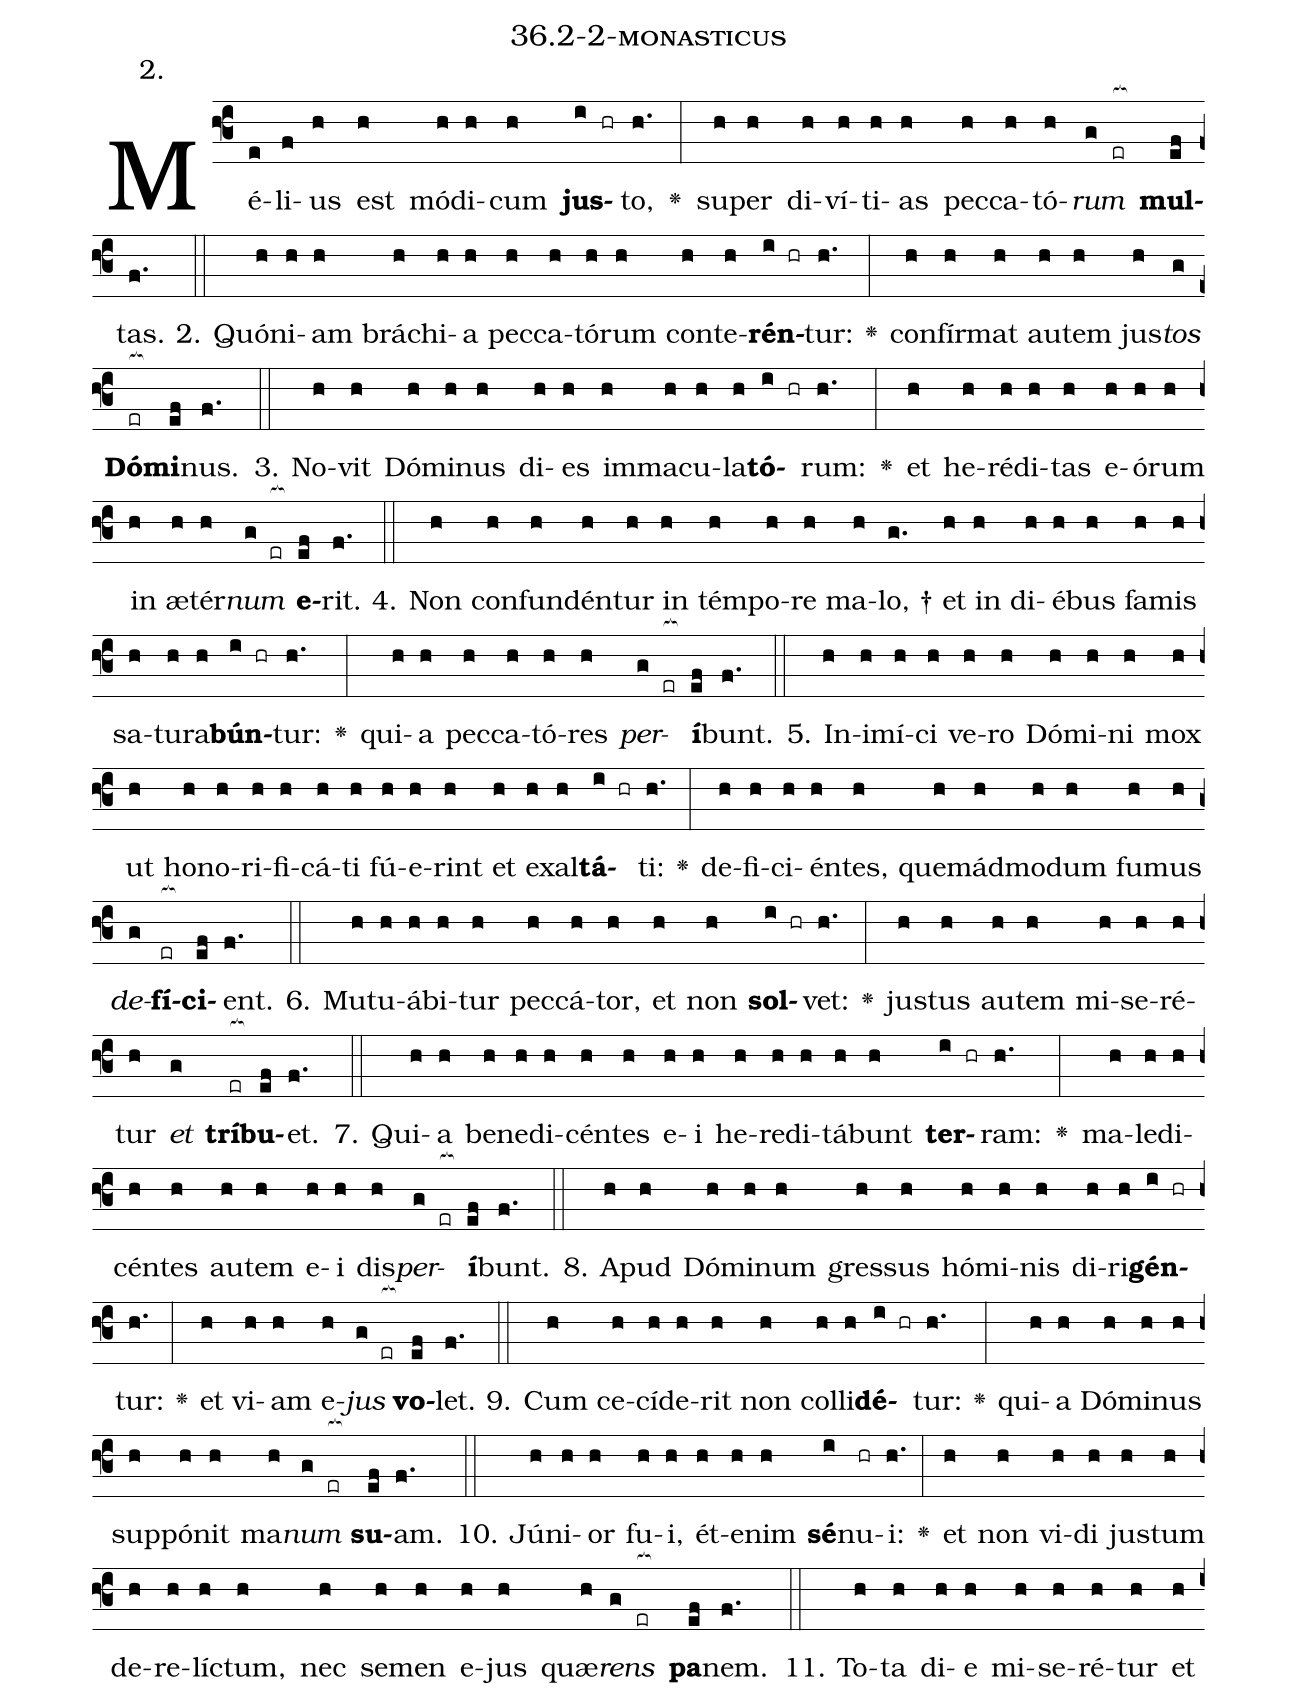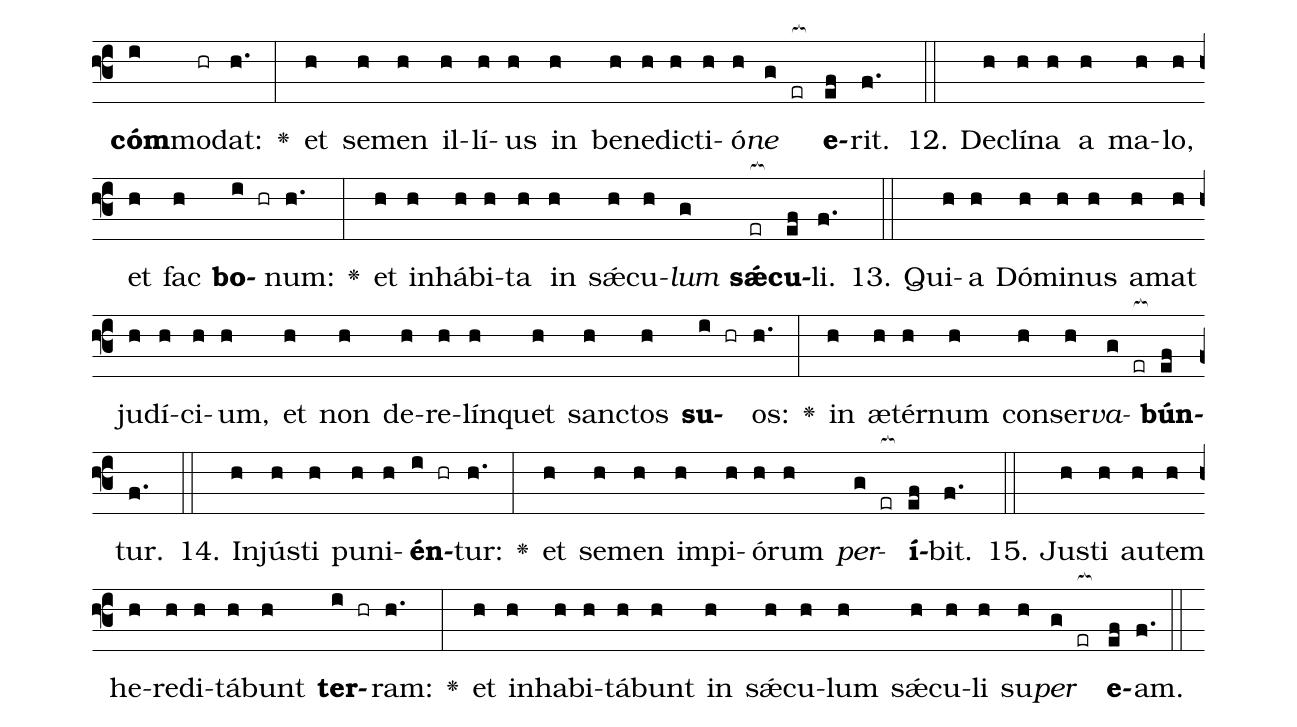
name: 36.2-2-monasticus;
annotation: 2.;
%%
(f3)Mé(e)li(f)us(h) est(h) mó(h)di(h)cum(h) <b>jus</b>(i hr)to,(h.) <v>\greheightstar</v>(:) su(h)per(h) di(h)ví(h)ti(h)as(h) pec(h)ca(h)tó(h)<i>rum</i>(g er[ocb:1{]) <b>mul</b>(ef[ocb:0}])tas.(f.) (::)
2. Quón(h)i(h)am(h) brá(h)chi(h)a(h) pec(h)ca(h)tó(h)rum(h) con(h)te(h)<b>rén</b>(i hr)tur:(h.) <v>\greheightstar</v>(:) con(h)fír(h)mat(h) au(h)tem(h) jus(h)<i>tos</i>(g) <b>Dó</b>(er[ocb:1{])<b>mi</b>(ef[ocb:0}])nus.(f.) (::)
3. No(h)vit(h) Dó(h)mi(h)nus(h) di(h)es(h) im(h)ma(h)cu(h)la(h)<b>tó</b>(i hr)rum:(h.) <v>\greheightstar</v>(:) et(h) he(h)ré(h)di(h)tas(h) e(h)ó(h)rum(h) in(h) æ(h)tér(h)<i>num</i>(g er[ocb:1{]) <b>e</b>(ef[ocb:0}])rit.(f.) (::)
4. Non(h) con(h)fun(h)dén(h)tur(h) in(h) tém(h)po(h)re(h) ma(h)lo, †(g.) et(h) in(h) di(h)é(h)bus(h) fa(h)mis(h) sa(h)tu(h)ra(h)<b>bún</b>(i hr)tur:(h.) <v>\greheightstar</v>(:) qui(h)a(h) pec(h)ca(h)tó(h)res(h) <i>per</i>(g er[ocb:1{])<b>í</b>(ef[ocb:0}])bunt.(f.) (::)
5. In(h)i(h)mí(h)ci(h) ve(h)ro(h) Dó(h)mi(h)ni(h) mox(h) ut(h) ho(h)no(h)ri(h)fi(h)cá(h)ti(h) fú(h)e(h)rint(h) et(h) ex(h)al(h)<b>tá</b>(i hr)ti:(h.) <v>\greheightstar</v>(:) de(h)fi(h)ci(h)én(h)tes,(h) quem(h)ád(h)mo(h)dum(h) fu(h)mus(h) <i>de</i>(g)<b>fí</b>(er[ocb:1{])<b>ci</b>(ef[ocb:0}])ent.(f.) (::)
6. Mu(h)tu(h)á(h)bi(h)tur(h) pec(h)cá(h)tor,(h) et(h) non(h) <b>sol</b>(i hr)vet:(h.) <v>\greheightstar</v>(:) jus(h)tus(h) au(h)tem(h) mi(h)se(h)ré(h)tur(h) <i>et</i>(g) <b>trí</b>(er[ocb:1{])<b>bu</b>(ef[ocb:0}])et.(f.) (::)
7. Qui(h)a(h) be(h)ne(h)di(h)cén(h)tes(h) e(h)i(h) he(h)re(h)di(h)tá(h)bunt(h) <b>ter</b>(i hr)ram:(h.) <v>\greheightstar</v>(:) ma(h)le(h)di(h)cén(h)tes(h) au(h)tem(h) e(h)i(h) dis(h)<i>per</i>(g er[ocb:1{])<b>í</b>(ef[ocb:0}])bunt.(f.) (::)
8. A(h)pud(h) Dó(h)mi(h)num(h) gres(h)sus(h) hó(h)mi(h)nis(h) di(h)ri(h)<b>gén</b>(i hr)tur:(h.) <v>\greheightstar</v>(:) et(h) vi(h)am(h) e(h)<i>jus</i>(g er[ocb:1{]) <b>vo</b>(ef[ocb:0}])let.(f.) (::)
9. Cum(h) ce(h)cí(h)de(h)rit(h) non(h) col(h)li(h)<b>dé</b>(i hr)tur:(h.) <v>\greheightstar</v>(:) qui(h)a(h) Dó(h)mi(h)nus(h) sup(h)pó(h)nit(h) ma(h)<i>num</i>(g er[ocb:1{]) <b>su</b>(ef[ocb:0}])am.(f.) (::)
10. Jú(h)ni(h)or(h) fu(h)i,(h) ét(h)e(h)nim(h) <b>sé</b>(i)nu(hr)i:(h.) <v>\greheightstar</v>(:) et(h) non(h) vi(h)di(h) jus(h)tum(h) de(h)re(h)líc(h)tum,(h) nec(h) se(h)men(h) e(h)jus(h) quæ(h)<i>rens</i>(g er[ocb:1{]) <b>pa</b>(ef[ocb:0}])nem.(f.) (::)
11. To(h)ta(h) di(h)e(h) mi(h)se(h)ré(h)tur(h) et(h) <b>cóm</b>(i)mo(hr)dat:(h.) <v>\greheightstar</v>(:) et(h) se(h)men(h) il(h)lí(h)us(h) in(h) be(h)ne(h)dic(h)ti(h)ó(h)<i>ne</i>(g er[ocb:1{]) <b>e</b>(ef[ocb:0}])rit.(f.) (::)
12. De(h)clí(h)na(h) a(h) ma(h)lo,(h) et(h) fac(h) <b>bo</b>(i hr)num:(h.) <v>\greheightstar</v>(:) et(h) in(h)há(h)bi(h)ta(h) in(h) sǽ(h)cu(h)<i>lum</i>(g) <b>sǽ</b>(er[ocb:1{])<b>cu</b>(ef[ocb:0}])li.(f.) (::)
13. Qui(h)a(h) Dó(h)mi(h)nus(h) a(h)mat(h) ju(h)dí(h)ci(h)um,(h) et(h) non(h) de(h)re(h)lín(h)quet(h) sanc(h)tos(h) <b>su</b>(i hr)os:(h.) <v>\greheightstar</v>(:) in(h) æ(h)tér(h)num(h) con(h)ser(h)<i>va</i>(g er[ocb:1{])<b>bún</b>(ef[ocb:0}])tur.(f.) (::)
14. In(h)jús(h)ti(h) pu(h)ni(h)<b>én</b>(i hr)tur:(h.) <v>\greheightstar</v>(:) et(h) se(h)men(h) im(h)pi(h)ó(h)rum(h) <i>per</i>(g er[ocb:1{])<b>í</b>(ef[ocb:0}])bit.(f.) (::)
15. Jus(h)ti(h) au(h)tem(h) he(h)re(h)di(h)tá(h)bunt(h) <b>ter</b>(i hr)ram:(h.) <v>\greheightstar</v>(:) et(h) in(h)ha(h)bi(h)tá(h)bunt(h) in(h) sǽ(h)cu(h)lum(h) sǽ(h)cu(h)li(h) su(h)<i>per</i>(g er[ocb:1{]) <b>e</b>(ef[ocb:0}])am.(f.) (::)
